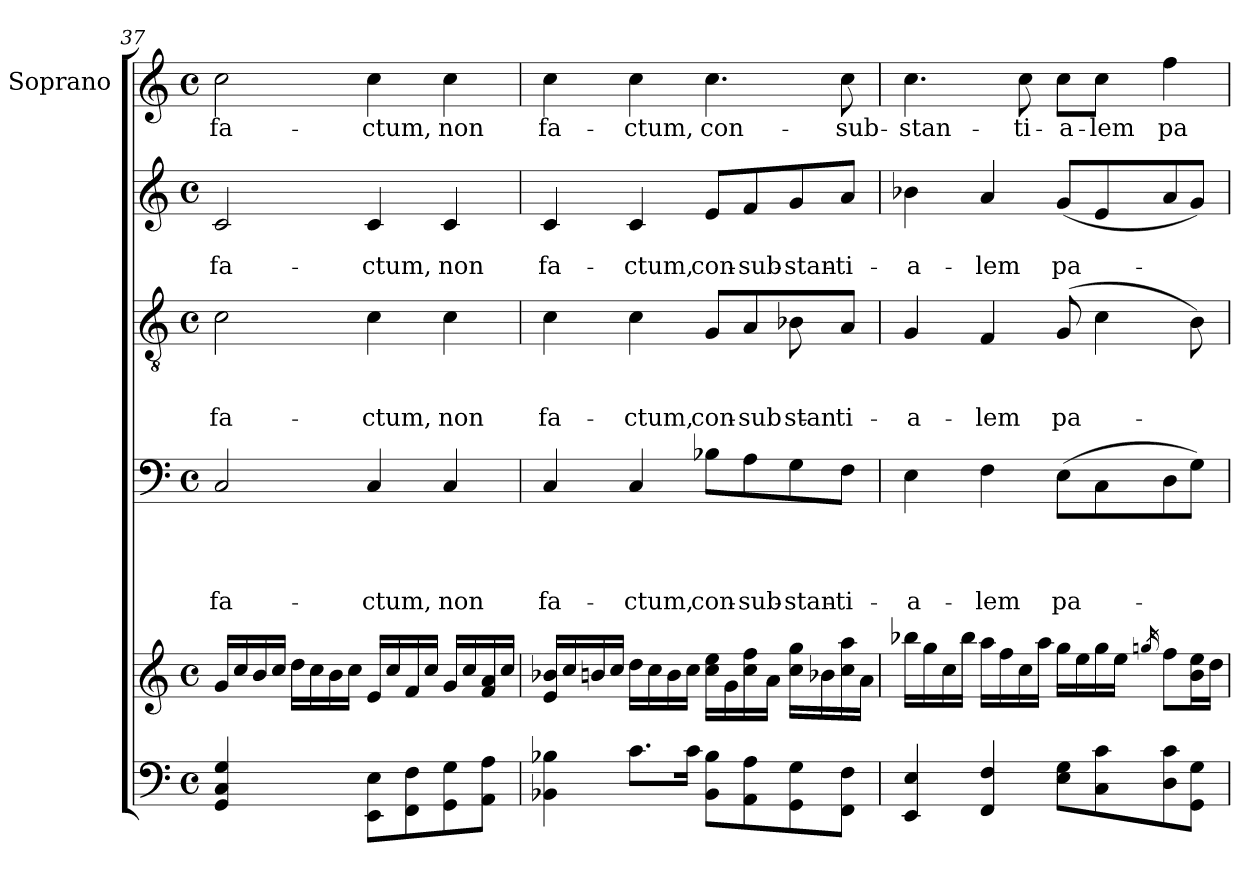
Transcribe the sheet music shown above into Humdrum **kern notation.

**kern	**kern	**kern	**text	**text	**text	**text	**kern	**text	**text	**text	**kern	**text	**text	**kern	**text
*part6	*part5	*part4	*part4	*part4	*part4	*part4	*part3	*part3	*part3	*part3	*part2	*part2	*part2	*part1	*part1
*staff6	*staff5	*staff4	*staff4	*staff4	*staff4	*staff4	*staff3	*staff3	*staff3	*staff3	*staff2	*staff2	*staff2	*staff1	*staff1
*	*	*	*	*	*	*	*	*	*	*	*	*	*	*I"Soprano	*
!!LO:LB:g=z
*clefF4	*clefG2	*clefF4	*	*	*	*	*clefGv2	*	*	*	*clefG2	*	*	*clefG2	*
*k[]	*k[]	*k[]	*	*	*	*	*k[]	*	*	*	*k[]	*	*	*k[]	*
*C:	*C:	*C:	*	*	*	*	*C:	*	*	*	*C:	*	*	*C:	*
*M4/4	*M4/4	*M4/4	*	*	*	*	*M4/4	*	*	*	*M4/4	*	*	*M4/4	*
*met(c)	*met(c)	*met(c)	*	*	*	*	*met(c)	*	*	*	*met(c)	*	*	*met(c)	*
=37	=37	=37	=37	=37	=37	=37	=37	=37	=37	=37	=37	=37	=37	=37	=37
!	!	!	!	!	!	!LO:LY:b	!	!	!	!LO:LY:b	!	!	!LO:LY:b	!	!LO:LY:b
4GG/ 4C/ 4G/	16g/LL	2C/	.	.	.	fa-	2c\	.	.	fa-	2c/	.	fa-	2cc\	fa-
.	16cc/	.	.	.	.	.	.	.	.	.	.	.	.	.	.
.	16b/	.	.	.	.	.	.	.	.	.	.	.	.	.	.
.	16cc/JJ	.	.	.	.	.	.	.	.	.	.	.	.	.	.
4ryy	16dd\LL	.	.	.	.	.	.	.	.	.	.	.	.	.	.
.	16cc\	.	.	.	.	.	.	.	.	.	.	.	.	.	.
.	16b\	.	.	.	.	.	.	.	.	.	.	.	.	.	.
.	16cc\JJ	.	.	.	.	.	.	.	.	.	.	.	.	.	.
!	!	!	!	!	!	!LO:LY:b	!	!	!	!LO:LY:b	!	!	!LO:LY:b	!	!LO:LY:b
8EE\ 8E\L	16e/LL	4C/	.	.	.	-ctum,	4c\	.	.	-ctum,	4c/	.	-ctum,	4cc\	-ctum,
.	16cc/	.	.	.	.	.	.	.	.	.	.	.	.	.	.
8FF\ 8F\	16f/	.	.	.	.	.	.	.	.	.	.	.	.	.	.
.	16cc/JJ	.	.	.	.	.	.	.	.	.	.	.	.	.	.
!	!	!	!	!	!	!LO:LY:b	!	!	!	!LO:LY:b	!	!	!LO:LY:b	!	!LO:LY:b
8GG\ 8G\	16g/LL	4C/	.	.	.	non	4c\	.	.	non	4c/	.	non	4cc\	non
.	16cc/	.	.	.	.	.	.	.	.	.	.	.	.	.	.
8AA\ 8A\J	16f/ 16a/	.	.	.	.	.	.	.	.	.	.	.	.	.	.
.	16cc/JJ	.	.	.	.	.	.	.	.	.	.	.	.	.	.
=38	=38	=38	=38	=38	=38	=38	=38	=38	=38	=38	=38	=38	=38	=38	=38
!	!	!	!	!	!	!LO:LY:b	!	!	!	!LO:LY:b	!	!	!LO:LY:b	!	!LO:LY:b
*	*	*	*	*	*	*	*^	*	*	*	*	*	*	*	*
4BB-X\ 4B-X\	16e/ 16b-X/LL	4C/	.	.	.	fa-	4c\	2.ryy	.	.	fa-	4c/	.	fa-	4cc\	fa-
.	16cc/	.	.	.	.	.	.	.	.	.	.	.	.	.	.	.
.	16bn/	.	.	.	.	.	.	.	.	.	.	.	.	.	.	.
.	16cc/JJ	.	.	.	.	.	.	.	.	.	.	.	.	.	.	.
!	!	!	!	!	!	!LO:LY:b	!	!	!	!	!LO:LY:b	!	!	!LO:LY:b	!	!LO:LY:b
8.c\L	16dd\LL	4C/	.	.	.	-ctum,	4c\	.	.	.	-ctum,	4c/	.	-ctum,	4cc\	-ctum,
.	16cc\	.	.	.	.	.	.	.	.	.	.	.	.	.	.	.
.	16b\	.	.	.	.	.	.	.	.	.	.	.	.	.	.	.
16c\Jk	16cc\JJ	.	.	.	.	.	.	.	.	.	.	.	.	.	.	.
!	!	!	!	!	!	!LO:LY:b	!	!	!	!	!LO:LY:b	!	!	!LO:LY:b	!	!LO:LY:b
8BB-\ 8B-\L	16cc\ 16ee\LL	8B-X\L	.	.	.	con-	8G/L	.	.	.	con-	8e/L	.	con-	4.cc\	con-
.	16g\	.	.	.	.	.	.	.	.	.	.	.	.	.	.	.
!	!	!	!	!	!	!LO:LY:b	!	!	!	!	!LO:LY:b	!	!	!LO:LY:b	!	!
8AA\ 8A\	16cc\ 16ff\	8A\	.	.	.	-sub-	8A/	.	.	.	-sub-	8f/	.	-sub-	.	.
.	16a\JJ	.	.	.	.	.	.	.	.	.	.	.	.	.	.	.
!	!	!	!	!	!	!LO:LY:b	!	!	!	!	!LO:LY:b	!	!	!LO:LY:b	!	!
8GG\ 8G\	16cc\ 16gg\LL	8G\	.	.	.	-stan-	8ryy	8B-X\	.	.	-stan-	8g/	.	-stan-	.	.
.	16b-X\	.	.	.	.	.	.	.	.	.	.	.	.	.	.	.
!	!	!	!	!	!	!LO:LY:b	!	!	!	!	!LO:LY:b	!	!	!LO:LY:b	!	!LO:LY:b
8FF\ 8F\J	16cc\ 16aa\	8F\J	.	.	.	-ti-	8A/J	8ryy	.	.	-ti-	8a/J	.	-ti-	8cc\	-sub-
.	16a\JJ	.	.	.	.	.	.	.	.	.	.	.	.	.	.	.
*	*	*	*	*	*	*	*v	*v	*	*	*	*	*	*	*	*
=39	=39	=39	=39	=39	=39	=39	=39	=39	=39	=39	=39	=39	=39	=39	=39
!	!	!	!	!	!	!LO:LY:b	!	!	!	!LO:LY:b	!	!	!LO:LY:b	!	!LO:LY:b
4EE/ 4E/	16bb-X\LL	4E\	.	.	.	-a-	4G/	.	.	-a-	4b-X\	.	-a-	4.cc\	-stan-
.	16gg\	.	.	.	.	.	.	.	.	.	.	.	.	.	.
.	16cc\	.	.	.	.	.	.	.	.	.	.	.	.	.	.
.	16bb-\JJ	.	.	.	.	.	.	.	.	.	.	.	.	.	.
!	!	!	!	!	!	!LO:LY:b	!	!	!	!LO:LY:b	!	!	!LO:LY:b	!	!
4FF/ 4F/	16aa\LL	4F\	.	.	.	-lem	4F/	.	.	-lem	4a/	.	-lem	.	.
.	16ff\	.	.	.	.	.	.	.	.	.	.	.	.	.	.
!	!	!	!	!	!	!	!	!	!	!	!	!	!	!	!LO:LY:b
.	16cc\	.	.	.	.	.	.	.	.	.	.	.	.	8cc\	-ti-
.	16aa\JJ	.	.	.	.	.	.	.	.	.	.	.	.	.	.
!	!	!	!	!	!	!LO:LY:b	!	!	!	!LO:LY:b	!	!	!LO:LY:b	!	!LO:LY:b
8E\ 8G\L	16gg\LL	(>8E\L	.	.	.	pa-	(<8G/	.	.	pa-	(<8g/L	.	pa-	8cc\L	-a-
.	16ee\	.	.	.	.	.	.	.	.	.	.	.	.	.	.
!	!	!	!	!	!	!	!	!	!	!	!	!	!	!	!LO:LY:b
8C\ 8c\	16gg\	8C\	.	.	.	.	4c\	.	.	.	8e/	.	.	8cc\J	-lem
.	16ee\JJ	.	.	.	.	.	.	.	.	.	.	.	.	.	.
.	16qggn/	.	.	.	.	.	.	.	.	.	.	.	.	.	.
!	!	!	!	!	!	!	!	!	!	!	!	!	!	!	!LO:LY:b
8D\ 8c\	8ff\L	8D\	.	.	.	.	.	.	.	.	8a/	.	.	4ff\	pa-
8GG\ 8G\J	16b\ 16ee\L	8G\J)	.	.	.	.	8B\)	.	.	.	8g/J)	.	.	.	.
.	16dd\JJ	.	.	.	.	.	.	.	.	.	.	.	.	.	.
=	=	=	=	=	=	=	=	=	=	=	=	=	=	=	=
*-	*-	*-	*-	*-	*-	*-	*-	*-	*-	*-	*-	*-	*-	*-	*-
